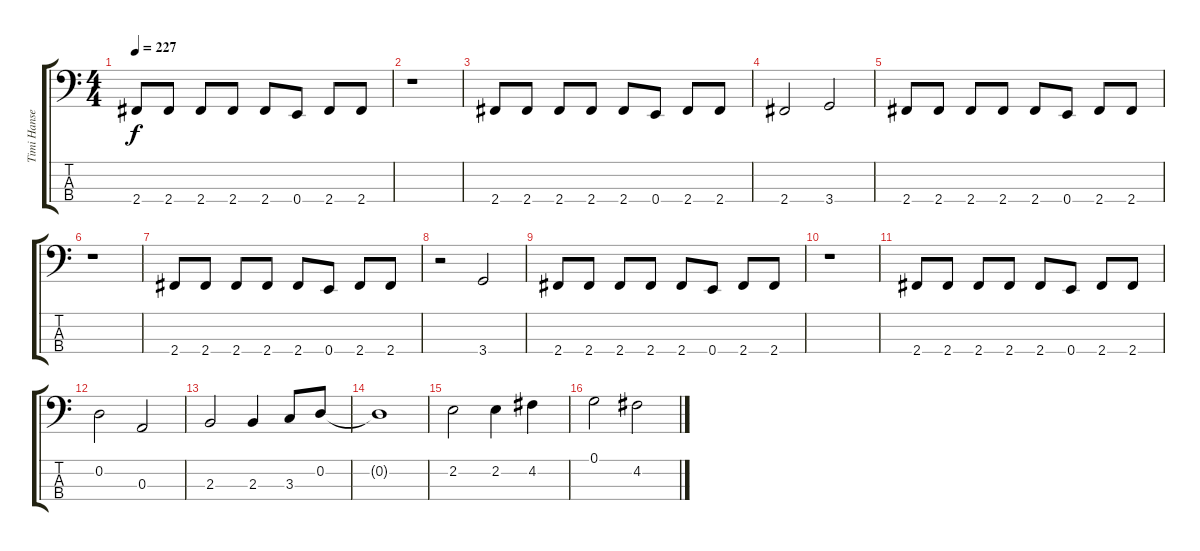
\track ("Timi Hansen" "Timi Hanse") {instrument electricbasspick}
\staff {score tabs}
\tuning (G2 D2 A1 E1) {hide}
\ts (4 4)
\tempo 227
\clef f4
\ks c
2.4.8{dy f} 2.4.8 2.4.8 2.4.8 2.4.8 0.4.8 2.4.8 2.4.8 |
r.1 |
2.4.8 2.4.8 2.4.8 2.4.8 2.4.8 0.4.8 2.4.8 2.4.8 |
2.4.2 3.4.2 |
2.4.8 2.4.8 2.4.8 2.4.8 2.4.8 0.4.8 2.4.8 2.4.8 |
r.1 |
2.4.8 2.4.8 2.4.8 2.4.8 2.4.8 0.4.8 2.4.8 2.4.8 |
r.2 3.4.2 |
2.4.8 2.4.8 2.4.8 2.4.8 2.4.8 0.4.8 2.4.8 2.4.8 |
r.1 |
2.4.8 2.4.8 2.4.8 2.4.8 2.4.8 0.4.8 2.4.8 2.4.8 |
0.2.2 0.3.2 |
2.3.2 2.3.4 3.3.8 0.2.8 |
0.2{t}.1 |
2.2.2 2.2.4 4.2.4 |
0.1.2 4.2.2
